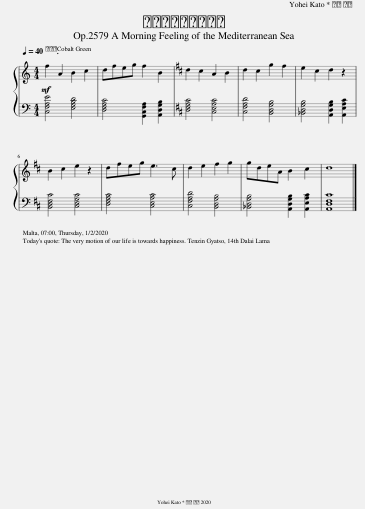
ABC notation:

X:1
%%score { 1 | 2 }
L:1/8
Q:1/4=40
M:4/4
I:linebreak $
K:C
V:1 treble
V:2 bass
V:1
!mf! f2 A2 B2 c2 | dfeg f2 B2 |[K:D] d2 c2 A2 B2 | d2 c2 g2 f2 | e2 c2 d2 z2 |$ %5
 B2 c2 e2 z2 | dfeg e3 c | d2 e2 f2 g2 | gdeA B2 c2 | d8 |] %10
V:2
 [C,F,A,E]4 [E,G,B,D]4 | [D,F,A,C]4 [G,,C,F,A,]2 [A,,D,G,B,]2 |[K:D] [D,F,A,C]4 [C,E,A,C]4 | [C,F,A,D]4 [B,,D,G,B,]4 | [_B,,D,G,B,]4 [A,,D,G,B,]2 [A,,E,A,C]2 |$ %5
 [B,,D,F,C]4 [C,E,G,C]4 | [D,F,A,C]4 [C,E,A,C]4 | [C,F,A,D]4 [B,,D,G,B,]4 | [_B,,D,G,B,]4 [A,,D,G,B,]2 [A,,E,A,C]2 | [A,,D,F,C]8 |] %10
